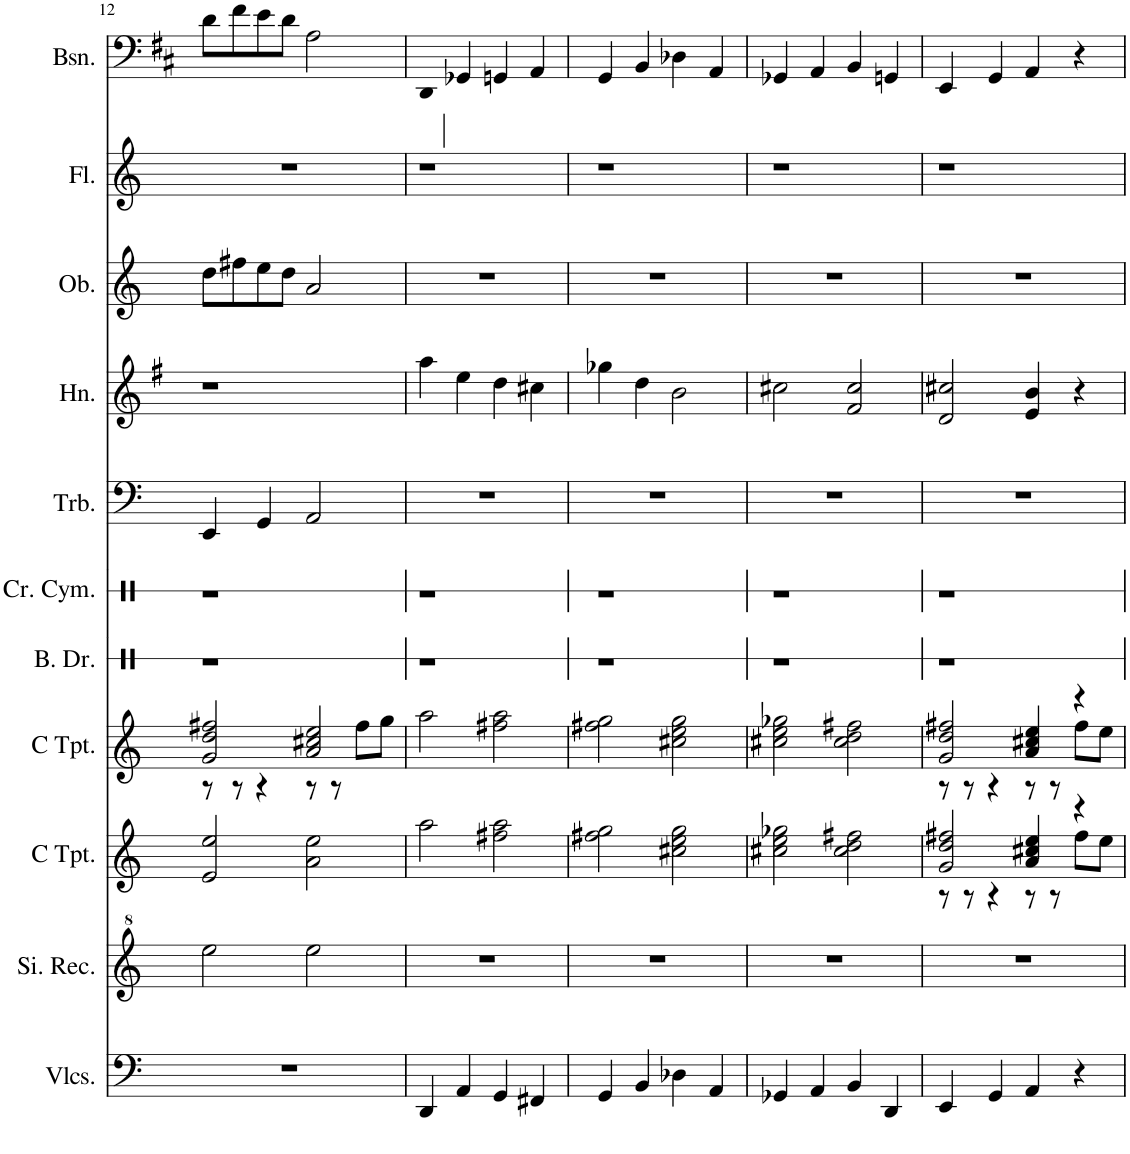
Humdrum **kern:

**kern	**kern	**kern	**kern	**kern	**kern	**kern	**kern	**kern	**kern	**kern
*part11	*part10	*part9	*part8	*part7	*part6	*part5	*part4	*part3	*part2	*part1
*staff11	*staff10	*staff9	*staff8	*staff7	*staff6	*staff5	*staff4	*staff3	*staff2	*staff1
*I"Violoncellos	*I"Sopranino Recorder	*I"C Trumpet	*I"C Trumpet	*I"Bass Drum	*I"Crash Cymbal	*I"Trombone	*I"Horn	*I"Oboe	*I"Flute	*I"Bassoon
*I'Vlcs.	*I'Si. Rec.	*I'C Tpt.	*I'C Tpt.	*I'B. Dr.	*I'Cr. Cym.	*I'Trb.	*I'Hn.	*I'Ob.	*I'Fl.	*I'Bsn.
!!LO:PB:g=z
*clefF4	*clefG^2	*clefG2	*clefG2	*clefX	*clefX	*clefF4	*clefG2	*clefG2	*clefG2	*clefF4
*	*	*	*	*	*	*	*Trd4c7	*	*	*
*k[]	*k[]	*k[]	*k[]	*k[]	*k[]	*k[]	*k[f#]	*k[]	*k[]	*k[f#c#]
*M4/4	*M4/4	*M4/4	*M4/4	*M4/4	*M4/4	*M4/4	*M4/4	*M4/4	*M4/4	*M4/4
=12	=12	=12	=12	=12	=12	=12	=12	=12	=12	=12
*	*	*	*^	*	*	*	*	*	*	*
1r	2eee\	2e/ 2ee/	2g/ 2dd/ 2ff#X/	8r	1r	1r	4EE/	1r	8dd\L	1r	8d\L
.	.	.	.	8r	.	.	.	.	8ff#X\	.	8f#\
.	.	.	.	4r	.	.	4GG/	.	8ee\	.	8e\
.	.	.	.	.	.	.	.	.	8dd\J	.	8d\J
.	2eee\	2a\ 2ee\	2a/ 2cc#X/ 2ee/	8r	.	.	2AA/	.	2a/	.	2A\
.	.	.	.	8r	.	.	.	.	.	.	.
.	.	.	.	8ff#\L	.	.	.	.	.	.	.
.	.	.	.	8gg\J	.	.	.	.	.	.	.
*	*	*	*v	*v	*	*	*	*	*	*	*
=13	=13	=13	=13	=13	=13	=13	=13	=13	=13	=13
4DD/	1r	2aa\	2aa\	1r	1r	1r	4aa\	1r	1r	4DD/
4AA/	.	.	.	.	.	.	4ee\	.	.	4GG-X/
4GG/	.	2ff#X\ 2aa\	2ff#X\ 2aa\	.	.	.	4dd\	.	.	4GGn/
4FF#X/	.	.	.	.	.	.	4cc#X\	.	.	4AA/
=14	=14	=14	=14	=14	=14	=14	=14	=14	=14	=14
4GG/	1r	2ff#X\ 2gg\	2ff#X\ 2gg\	1r	1r	1r	4gg-X\	1r	1r	4GG/
4BB/	.	.	.	.	.	.	4dd\	.	.	4BB/
4D-X\	.	2cc#X\ 2ee\ 2gg\	2cc#X\ 2ee\ 2gg\	.	.	.	2b\	.	.	4D-X\
4AA/	.	.	.	.	.	.	.	.	.	4AA/
=15	=15	=15	=15	=15	=15	=15	=15	=15	=15	=15
4GG-X/	1r	2cc#X\ 2ee\ 2gg-X\	2cc#X\ 2ee\ 2gg-X\	1r	1r	1r	2cc#X\	1r	1r	4GG-X/
4AA/	.	.	.	.	.	.	.	.	.	4AA/
4BB/	.	2cc#\ 2dd\ 2ff#X\	2cc#\ 2dd\ 2ff#X\	.	.	.	2f#/ 2cc#/	.	.	4BB/
4DD/	.	.	.	.	.	.	.	.	.	4GGn/
=16	=16	=16	=16	=16	=16	=16	=16	=16	=16	=16
*	*	*^	*^	*	*	*	*	*	*	*
4EE/	1r	2g/ 2dd/ 2ff#X/	8r	2g/ 2dd/ 2ff#X/	8r	1r	1r	1r	2d/ 2cc#X/	1r	1r	4EE/
.	.	.	8r	.	8r	.	.	.	.	.	.	.
4GG/	.	.	4r	.	4r	.	.	.	.	.	.	4GG/
4AA/	.	4a/ 4cc#X/ 4ee/	8r	4a/ 4cc#X/ 4ee/	8r	.	.	.	4e/ 4b/	.	.	4AA/
.	.	.	8r	.	8r	.	.	.	.	.	.	.
4r	.	4r	8ff#\L	4r	8ff#\L	.	.	.	4r	.	.	4r
.	.	.	8ee\J	.	8ee\J	.	.	.	.	.	.	.
*	*	*v	*v	*	*	*	*	*	*	*	*	*
*	*	*	*v	*v	*	*	*	*	*	*	*
=	=	=	=	=	=	=	=	=	=	=
*-	*-	*-	*-	*-	*-	*-	*-	*-	*-	*-
